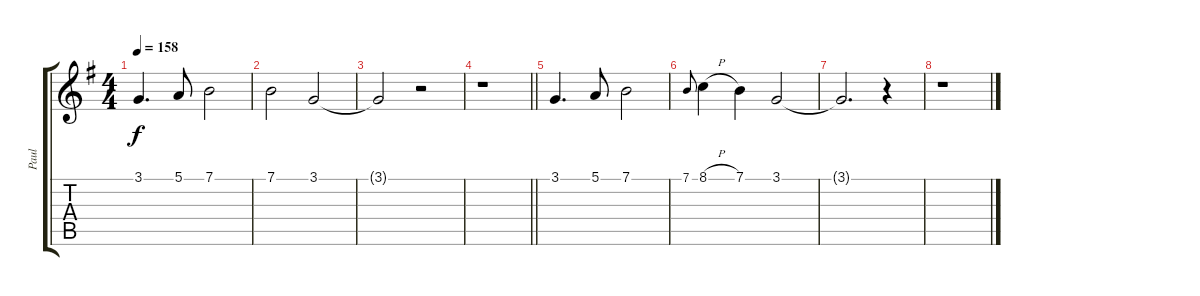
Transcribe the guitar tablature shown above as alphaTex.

\track ("Paul" "Paul") {instrument altosax}
\staff {score tabs}
\tuning (E4 B3 G3 D3 A2 E2) {hide}
\ts (4 4)
\tempo 158
\clef g2
\ks g
3.1.4{d dy f} 5.1.8 7.1.2 |
7.1.2 3.1.2 |
3.1{t}.2 r.2 |
\barLineRight lightlight
r.1 |
3.1.4{d} 5.1.8 7.1.2 |
7.1.8{gr onbeat} 8.1{h}.4 7.1.4 3.1.2 |
3.1{t}.2{d} r.4 |
r.1
